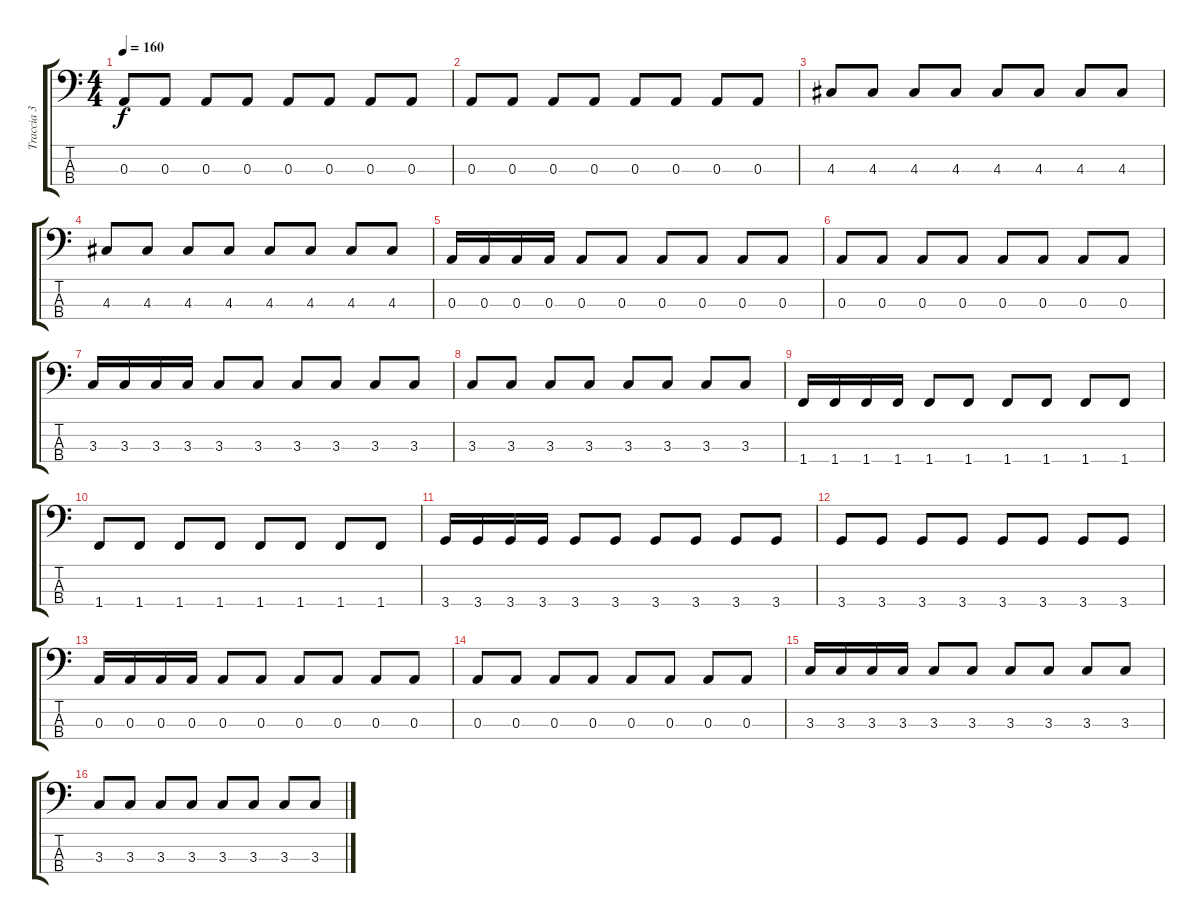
\track ("Traccia 3" "Traccia 3") {instrument electricbassfinger}
\staff {score tabs}
\tuning (G2 D2 A1 E1) {hide}
\ts (4 4)
\tempo 160
\clef f4
\ks c
0.3.8{dy f} 0.3.8 0.3.8 0.3.8 0.3.8 0.3.8 0.3.8 0.3.8 |
0.3.8 0.3.8 0.3.8 0.3.8 0.3.8 0.3.8 0.3.8 0.3.8 |
4.3.8 4.3.8 4.3.8 4.3.8 4.3.8 4.3.8 4.3.8 4.3.8 |
4.3.8 4.3.8 4.3.8 4.3.8 4.3.8 4.3.8 4.3.8 4.3.8 |
0.3.16 0.3.16 0.3.16 0.3.16 0.3.8 0.3.8 0.3.8 0.3.8 0.3.8 0.3.8 |
0.3.8 0.3.8 0.3.8 0.3.8 0.3.8 0.3.8 0.3.8 0.3.8 |
3.3.16 3.3.16 3.3.16 3.3.16 3.3.8 3.3.8 3.3.8 3.3.8 3.3.8 3.3.8 |
3.3.8 3.3.8 3.3.8 3.3.8 3.3.8 3.3.8 3.3.8 3.3.8 |
1.4.16 1.4.16 1.4.16 1.4.16 1.4.8 1.4.8 1.4.8 1.4.8 1.4.8 1.4.8 |
1.4.8 1.4.8 1.4.8 1.4.8 1.4.8 1.4.8 1.4.8 1.4.8 |
3.4.16 3.4.16 3.4.16 3.4.16 3.4.8 3.4.8 3.4.8 3.4.8 3.4.8 3.4.8 |
3.4.8 3.4.8 3.4.8 3.4.8 3.4.8 3.4.8 3.4.8 3.4.8 |
0.3.16 0.3.16 0.3.16 0.3.16 0.3.8 0.3.8 0.3.8 0.3.8 0.3.8 0.3.8 |
0.3.8 0.3.8 0.3.8 0.3.8 0.3.8 0.3.8 0.3.8 0.3.8 |
3.3.16 3.3.16 3.3.16 3.3.16 3.3.8 3.3.8 3.3.8 3.3.8 3.3.8 3.3.8 |
3.3.8 3.3.8 3.3.8 3.3.8 3.3.8 3.3.8 3.3.8 3.3.8
